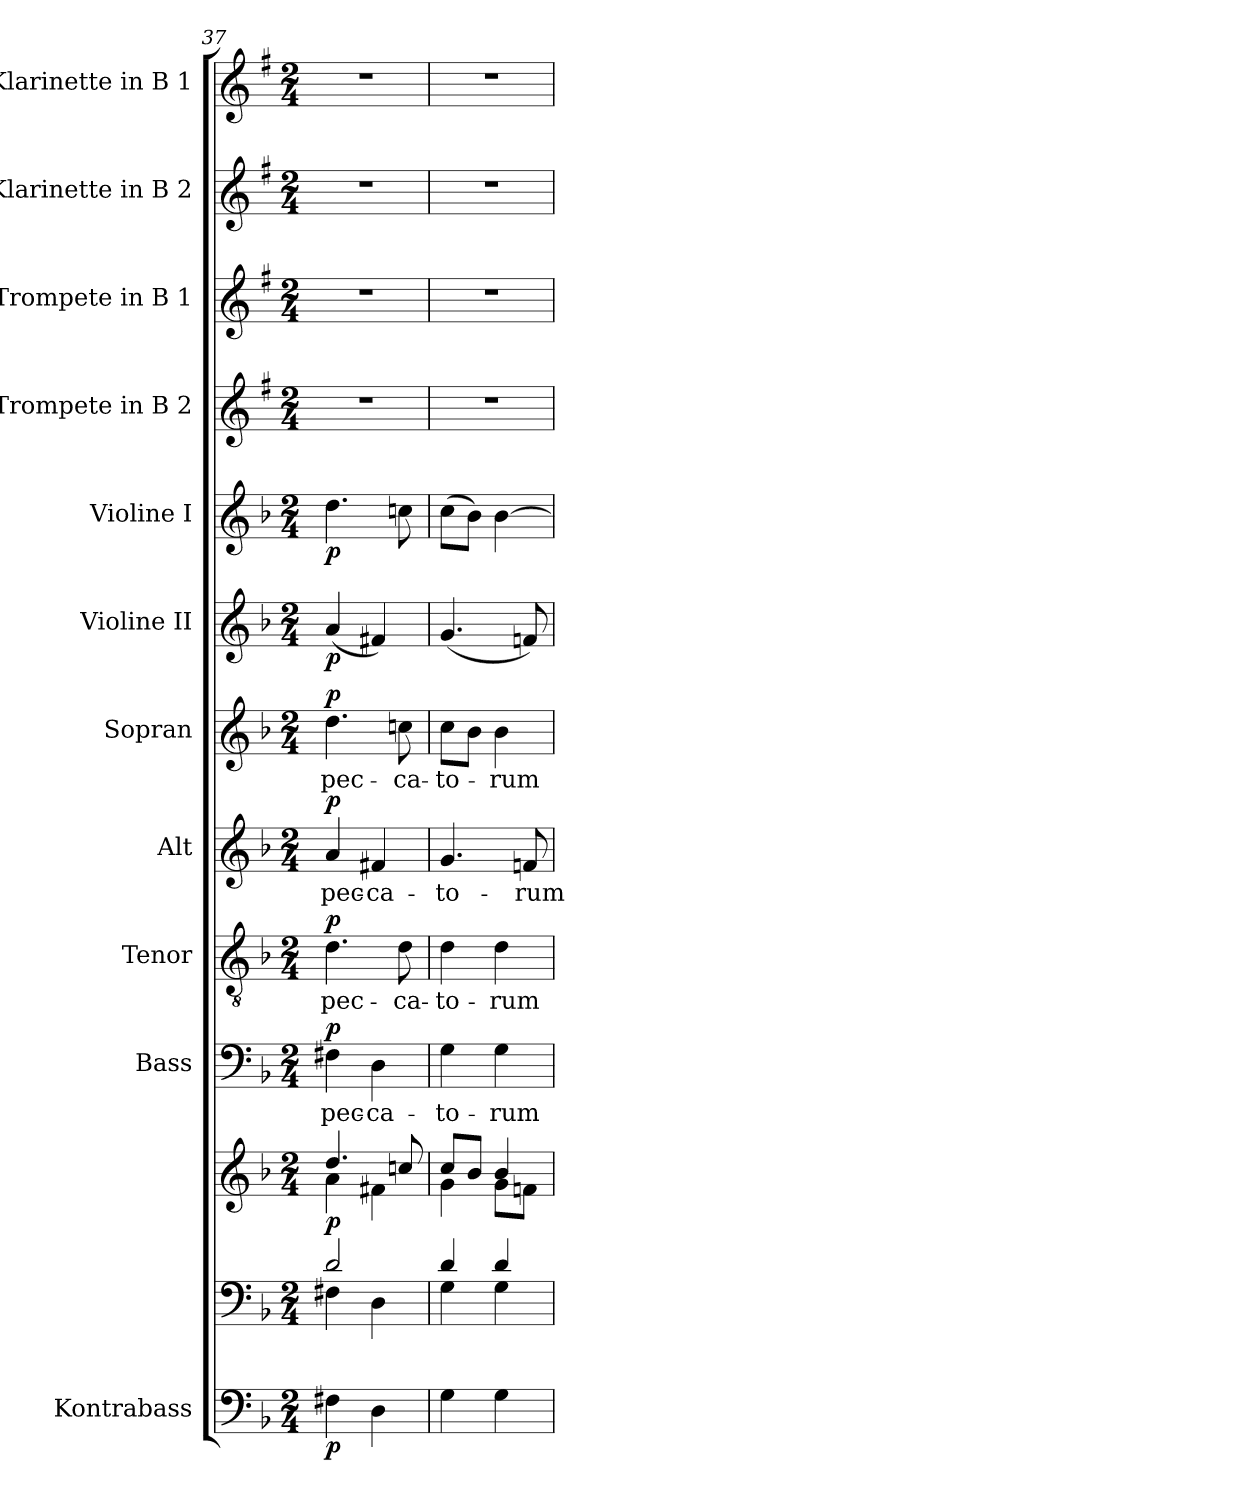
**kern	**dynam	**kern	**kern	**dynam	**kern	**text	**dynam	**kern	**text	**dynam	**kern	**text	**dynam	**kern	**text	**dynam	**kern	**dynam	**kern	**dynam	**kern	**kern	**kern	**kern
*part12	*part12	*part11	*part11	*part11	*part10	*part10	*part10	*part9	*part9	*part9	*part8	*part8	*part8	*part7	*part7	*part7	*part6	*part6	*part5	*part5	*part4	*part3	*part2	*part1
*staff13	*staff13	*staff12	*staff11	*staff11/12	*staff10	*staff10	*staff10	*staff9	*staff9	*staff9	*staff8	*staff8	*staff8	*staff7	*staff7	*staff7	*staff6	*staff6	*staff5	*staff5	*staff4	*staff3	*staff2	*staff1
*I"Kontrabass	*	*	*	*	*I"Bass	*	*	*I"Tenor	*	*	*I"Alt	*	*	*I"Sopran	*	*	*I"Violine II	*	*I"Violine I	*	*I"Trompete in B 2	*I"Trompete in B 1	*I"Klarinette in B 2	*I"Klarinette in B 1
*I'Kb.	*	*	*	*	*I'B	*	*	*I'T	*	*	*I'A	*	*	*I'S	*	*	*I'Vl. II	*	*I'Vl. I	*	*	*	*	*
!!LO:PB:g=z
*clefF4	*	*clefF4	*clefG2	*	*clefF4	*	*	*clefGv2	*	*	*clefG2	*	*	*clefG2	*	*	*clefG2	*	*clefG2	*	*clefG2	*clefG2	*clefG2	*clefG2
*ITrd7c12	*	*	*	*	*	*	*	*	*	*	*	*	*	*	*	*	*	*	*	*	*ITrd1c2	*ITrd1c2	*ITrd1c2	*ITrd1c2
*k[b-]	*	*k[b-]	*k[b-]	*	*k[b-]	*	*	*k[b-]	*	*	*k[b-]	*	*	*k[b-]	*	*	*k[b-]	*	*k[b-]	*	*k[b-]	*k[b-]	*k[b-]	*k[b-]
*F:	*	*F:	*F:	*	*F:	*	*	*F:	*	*	*F:	*	*	*F:	*	*	*F:	*	*F:	*	*F:	*F:	*F:	*F:
*M2/4	*	*M2/4	*M2/4	*	*M2/4	*	*	*M2/4	*	*	*M2/4	*	*	*M2/4	*	*	*M2/4	*	*M2/4	*	*M2/4	*M2/4	*M2/4	*M2/4
=37	=37	=37	=37	=37	=37	=37	=37	=37	=37	=37	=37	=37	=37	=37	=37	=37	=37	=37	=37	=37	=37	=37	=37	=37
*	*	*^	*^	*	*	*	*	*	*	*	*	*	*	*	*	*	*	*	*	*	*	*	*	*
!	!LO:DY:b	!	!	!	!	!LO:DY:b	!	!LO:LY:b	!LO:DY:a	!	!LO:LY:b	!LO:DY:a	!	!LO:LY:b	!LO:DY:a	!	!LO:LY:b	!LO:DY:a	!	!LO:DY:b	!	!LO:DY:b	!	!	!	!
4FF#X\	p	2d/	4F#X\	4.dd/	4a\	p	4F#X\	pec-	p	4.d\	pec-	p	4a/	pec-	p	4.dd\	pec-	p	(<4a/	p	4.dd\	p	2r	2r	2r	2r
!	!	!	!	!	!	!	!	!LO:LY:b	!	!	!	!	!	!LO:LY:b	!	!	!	!	!	!	!	!	!	!	!	!
4DD\	.	.	4D\	.	4f#X\	.	4D\	-ca-	.	.	.	.	4f#X/	-ca-	.	.	.	.	4f#X/)	.	.	.	.	.	.	.
!	!	!	!	!	!	!	!	!	!	!	!LO:LY:b	!	!	!	!	!	!LO:LY:b	!	!	!	!	!	!	!	!	!
.	.	.	.	8ccn/	.	.	.	.	.	8d\	-ca-	.	.	.	.	8ccn\	-ca-	.	.	.	8ccn\	.	.	.	.	.
=38	=38	=38	=38	=38	=38	=38	=38	=38	=38	=38	=38	=38	=38	=38	=38	=38	=38	=38	=38	=38	=38	=38	=38	=38	=38	=38
!	!	!	!	!	!	!	!	!LO:LY:b	!	!	!LO:LY:b	!	!	!LO:LY:b	!	!	!LO:LY:b	!	!	!	!	!	!	!	!	!
4GG\	.	4d/	4G\	8cc/L	4g\	.	4G\	-to-	.	4d\	-to-	.	4.g/	-to-	.	8cc\L	-to-	.	(<4.g/	.	(>8cc\L	.	2r	2r	2r	2r
.	.	.	.	8b-/J	.	.	.	.	.	.	.	.	.	.	.	8b-\J	.	.	.	.	8b-\J)	.	.	.	.	.
!	!	!	!	!	!	!	!	!LO:LY:b	!	!	!LO:LY:b	!	!	!	!	!	!LO:LY:b	!	!	!	!	!	!	!	!	!
4GG\	.	4d/	4G\	4b-/	8g\L	.	4G\	-rum	.	4d\	-rum	.	.	.	.	4b-\	-rum	.	.	.	[4b-\	.	.	.	.	.
!	!	!	!	!	!	!	!	!	!	!	!	!	!	!LO:LY:b	!	!	!	!	!	!	!	!	!	!	!	!
.	.	.	.	.	8fn\J	.	.	.	.	.	.	.	8fn/	-rum	.	.	.	.	8fn/)	.	.	.	.	.	.	.
*	*	*v	*v	*	*	*	*	*	*	*	*	*	*	*	*	*	*	*	*	*	*	*	*	*	*	*
*	*	*	*v	*v	*	*	*	*	*	*	*	*	*	*	*	*	*	*	*	*	*	*	*	*	*
=	=	=	=	=	=	=	=	=	=	=	=	=	=	=	=	=	=	=	=	=	=	=	=	=
*-	*-	*-	*-	*-	*-	*-	*-	*-	*-	*-	*-	*-	*-	*-	*-	*-	*-	*-	*-	*-	*-	*-	*-	*-
